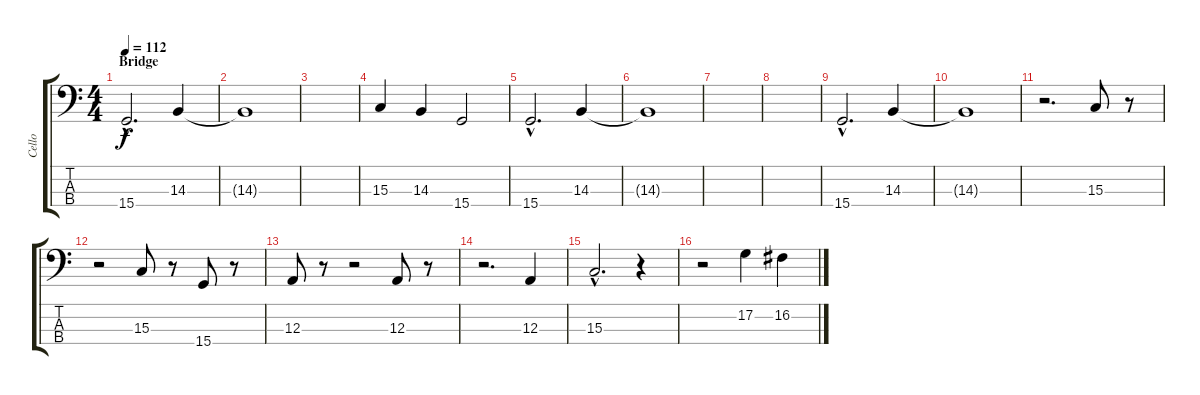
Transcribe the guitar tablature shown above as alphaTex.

\track ("Cello" "Cello") {instrument stringensemble1}
\staff {score tabs}
\tuning (G2 D2 A1 E1) {hide}
\ts (4 4)
\section ("" "Bridge")
\tempo 112
\clef f4
\ks c
15.4{hac}.2{d dy f} 14.3.4 |
14.3{t}.1 |
|
15.3.4 14.3.4 15.4.2 |
15.4{hac}.2{d} 14.3.4 |
14.3{t}.1 |
|
|
15.4{hac}.2{d} 14.3.4 |
14.3{t}.1 |
r.2{d} 15.3.8 r.8 |
r.2 15.3.8 r.8 15.4.8 r.8 |
12.3.8 r.8 r.2 12.3.8 r.8 |
r.2{d} 12.3.4 |
15.3{hac}.2{d} r.4 |
r.2 17.2.4 16.2.4
